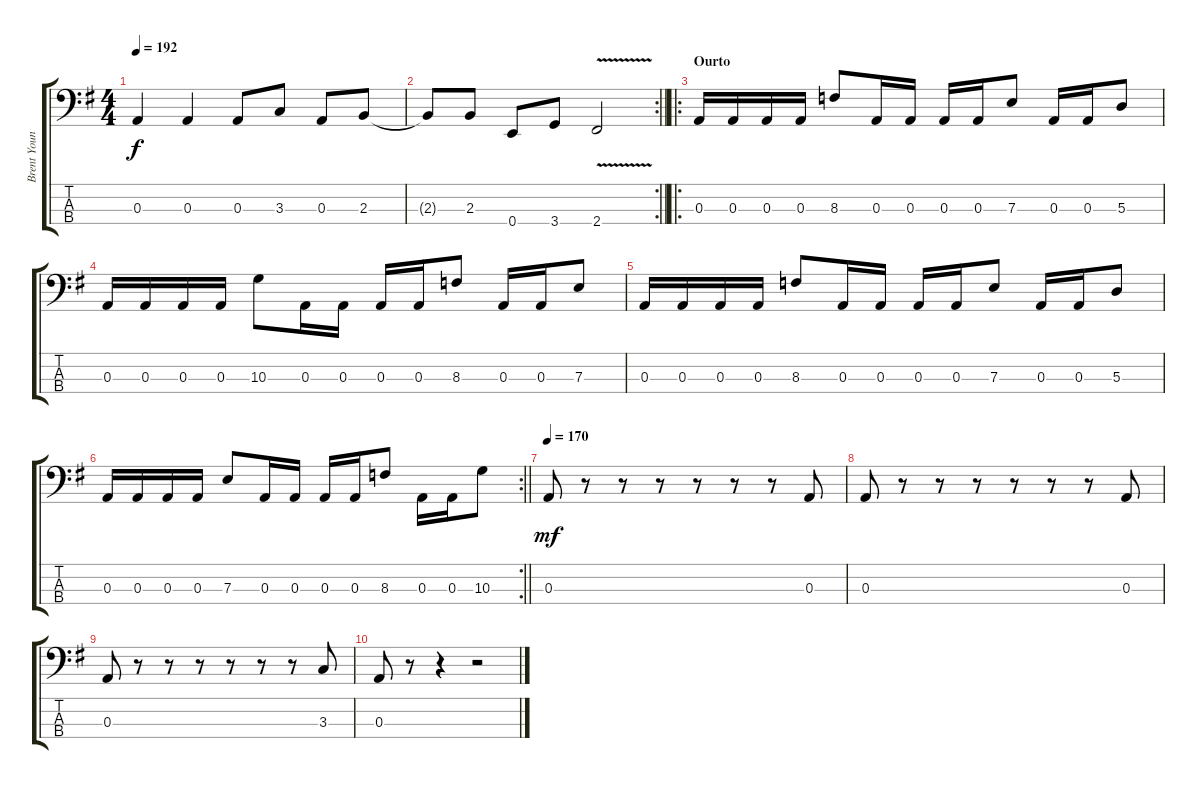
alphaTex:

\track ("Brent Young" "Brent Youn") {instrument electricbassfinger}
\staff {score tabs}
\tuning (G2 D2 A1 E1) {hide}
\ts (4 4)
\tempo 192
\clef f4
\ks eminor
0.3.4{dy f} 0.3.4 0.3.8 3.3.8 0.3.8 2.3.8 |
\rc 2
\barLineRight lightlight
2.3{t}.8 2.3.8 0.4.8 3.4.8 2.4{v}.2 |
\ro
\section ("" "Ourto")
0.3.16 0.3.16 0.3.16 0.3.16 8.3.8 0.3.16 0.3.16 0.3.16 0.3.16 7.3.8 0.3.16 0.3.16 5.3.8 |
0.3.16 0.3.16 0.3.16 0.3.16 10.3.8 0.3.16 0.3.16 0.3.16 0.3.16 8.3.8 0.3.16 0.3.16 7.3.8 |
0.3.16 0.3.16 0.3.16 0.3.16 8.3.8 0.3.16 0.3.16 0.3.16 0.3.16 7.3.8 0.3.16 0.3.16 5.3.8 |
\rc 2
\barLineRight lightlight
0.3.16 0.3.16 0.3.16 0.3.16 7.3.8 0.3.16 0.3.16 0.3.16 0.3.16 8.3.8 0.3.16 0.3.16 10.3.8 |
\tempo 170
0.3.8{dy mf} r.8 r.8 r.8 r.8 r.8 r.8 0.3.8 |
0.3.8 r.8 r.8 r.8 r.8 r.8 r.8 0.3.8 |
0.3.8 r.8 r.8 r.8 r.8 r.8 r.8 3.3.8 |
0.3.8 r.8 r.4 r.2
